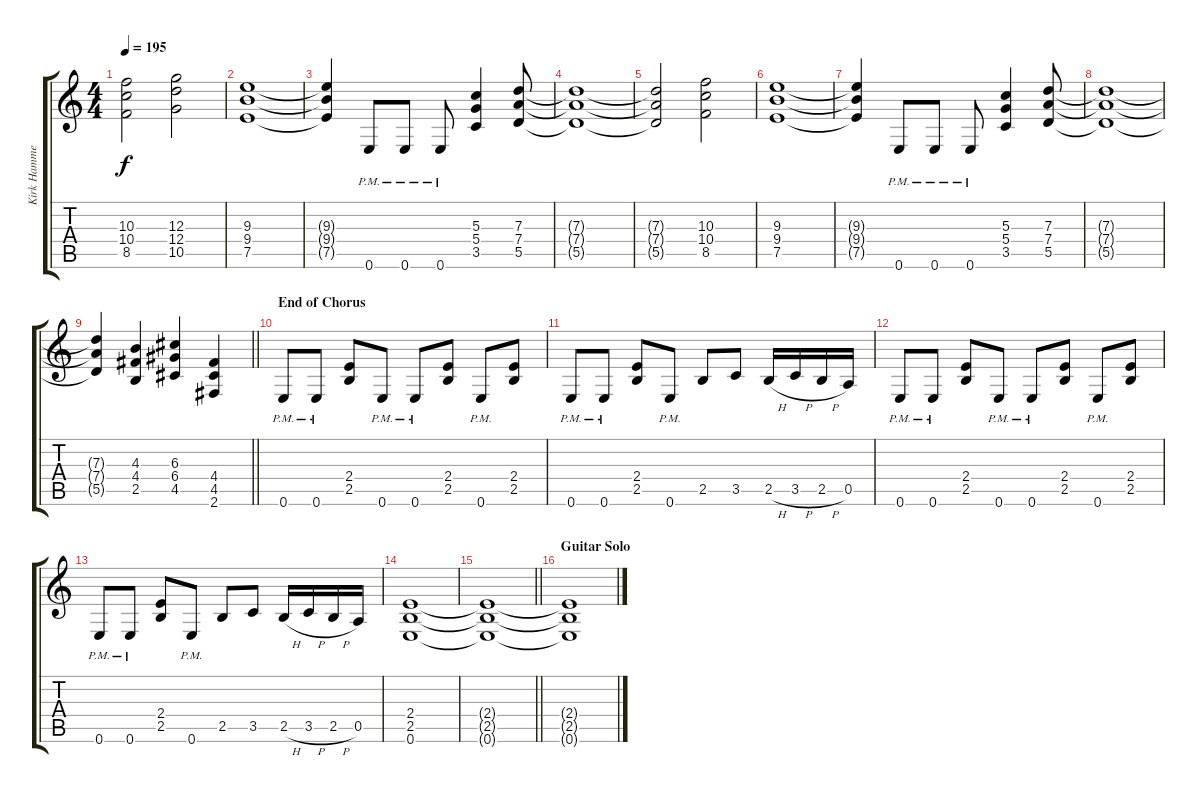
\track ("Kirk Hammett Rhythm" "Kirk Hamme") {instrument distortionguitar}
\staff {score tabs}
\tuning (E4 B3 G3 D3 A2 E2) {hide}
\ts (4 4)
\tempo 195
\clef g2
\ks c
(10.3 10.4 8.5).2{dy f} (12.3 12.4 10.5).2 |
(9.3 9.4 7.5).1 |
(9.3{t} 9.4{t} 7.5{t}).4 0.6{pm}.8 0.6{pm}.8 0.6{pm}.8 (5.3 5.4 3.5).4 (7.3 7.4 5.5).8 |
(7.3{t} 7.4{t} 5.5{t}).1 |
(7.3{t} 7.4{t} 5.5{t}).2 (10.3 10.4 8.5).2 |
(9.3 9.4 7.5).1 |
(9.3{t} 9.4{t} 7.5{t}).4 0.6{pm}.8 0.6{pm}.8 0.6{pm}.8 (5.3 5.4 3.5).4 (7.3 7.4 5.5).8 |
(7.3{t} 7.4{t} 5.5{t}).1 |
\barLineRight lightlight
(7.3{t} 7.4{t} 5.5{t}).4 (4.3 4.4 2.5).4 (6.3 6.4 4.5).4 (4.4 4.5 2.6).4 |
\section ("" "End of Chorus")
0.6{pm}.8 0.6{pm}.8 (2.4 2.5).8 0.6{pm}.8 0.6{pm}.8 (2.4 2.5).8 0.6{pm}.8 (2.4 2.5).8 |
0.6{pm}.8 0.6{pm}.8 (2.4 2.5).8 0.6{pm}.8 2.5.8 3.5.8 2.5{h}.16 3.5{h}.16 2.5{h}.16 0.5.16 |
0.6{pm}.8 0.6{pm}.8 (2.4 2.5).8 0.6{pm}.8 0.6{pm}.8 (2.4 2.5).8 0.6{pm}.8 (2.4 2.5).8 |
0.6{pm}.8 0.6{pm}.8 (2.4 2.5).8 0.6{pm}.8 2.5.8 3.5.8 2.5{h}.16 3.5{h}.16 2.5{h}.16 0.5.16 |
(2.4 2.5 0.6).1{volume 10} |
\barLineRight lightlight
(2.4{t} 2.5{t} 0.6{t}).1 |
\section ("" "Guitar Solo")
(2.4{t} 2.5{t} 0.6{t}).1
